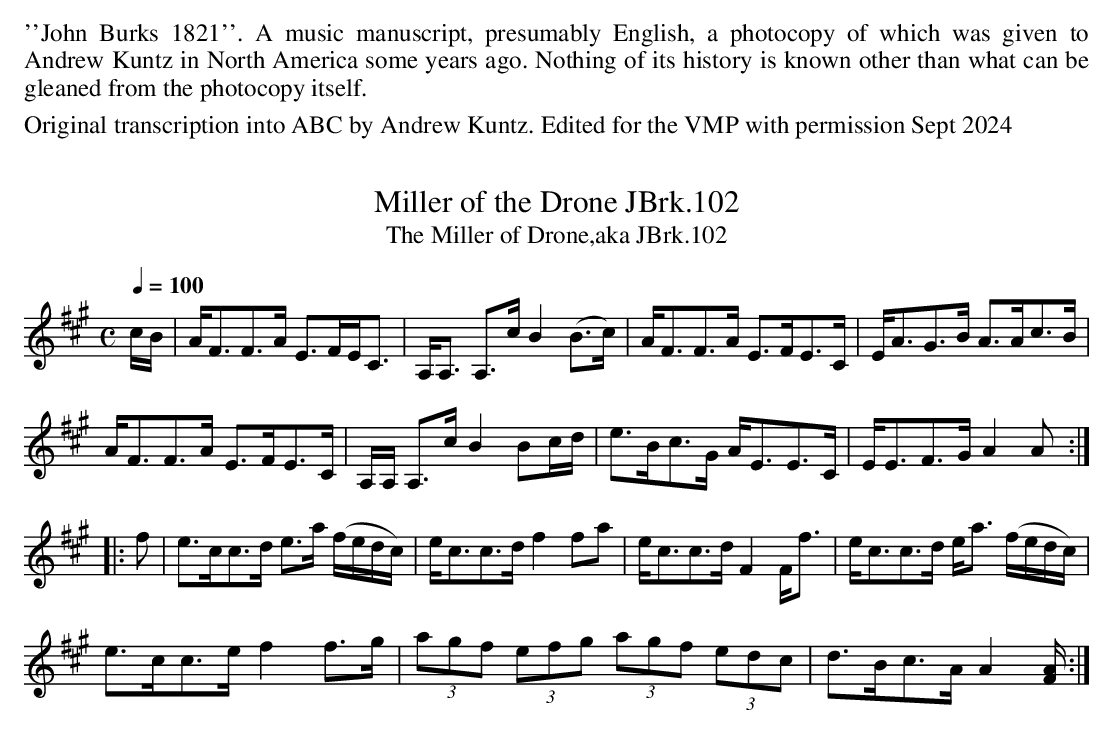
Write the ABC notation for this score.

X:1
T:Miller of the Drone JBrk.102
Q:1/4=100
T:Miller of Drone,aka JBrk.102, The
M:C
L:1/16
K:F#min
cB|AF3F3A E3FEC3|A,A,3 A,3c B4 (B3c)|AF3F3A E3FE3C|EA3G3B A3Ac3B|
AF3F3A E3FE3C|A,A, 3A,3c B4 B2cd|e3Bc3G AE3E3C|EE3F3G A4 A2:|
|:f2|e3cc3d e3a (fedc)|ec3c3d f4 f2a2|ec3c3d F4 Ff3|ec3c3d ea3 (fedc)|
e3cc3e f4 f3g|(3a2g2f2 (3e2f2g2 (3a2g2f2 (3e2d2c2|d3Bc3A A4 [FA]:|
